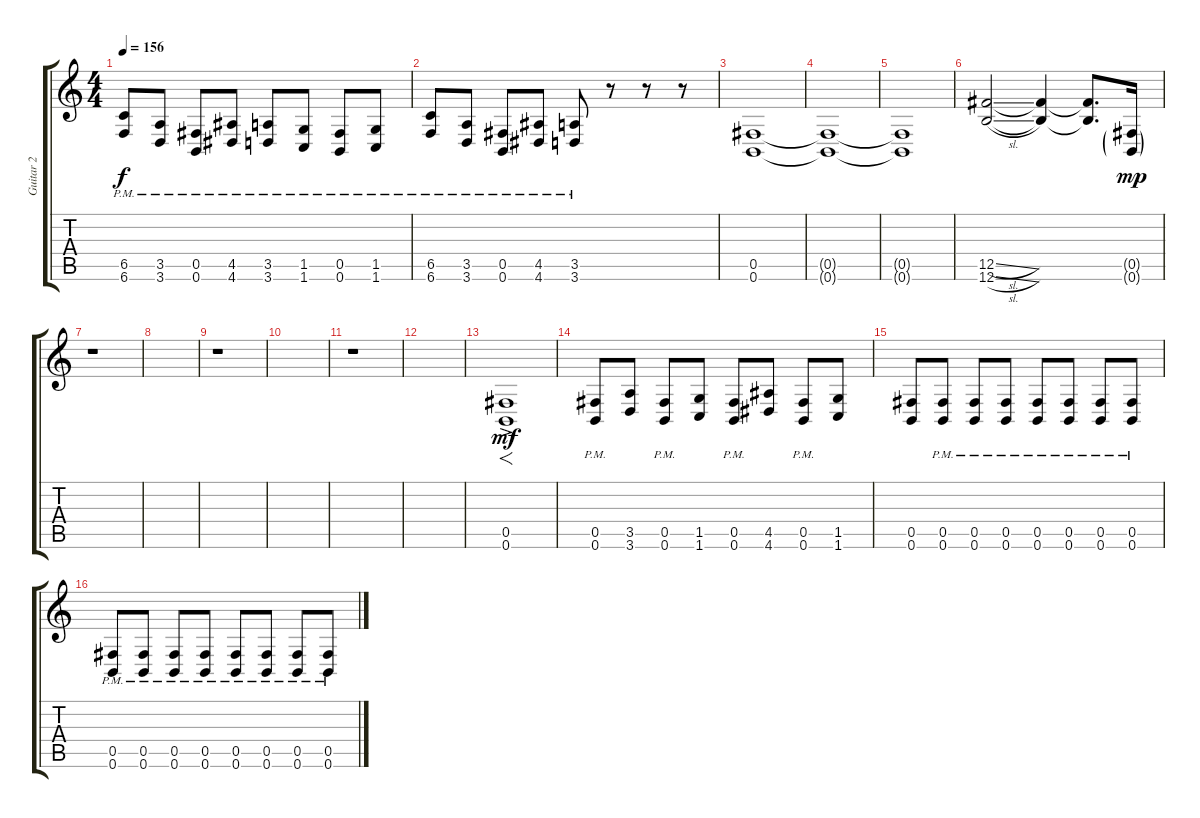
\track ("Guitar 2" "Guitar 2") {instrument distortionguitar}
\staff {score tabs}
\tuning (Db4 Ab3 E3 B2 Gb2 B1) {hide}
\ts (4 4)
\tempo 156
\clef g2
\ks c
(6.5{pm} 6.6{pm}).8{dy f} (3.5{pm} 3.6{pm}).8 (0.5{pm} 0.6{pm}).8 (4.5{pm} 4.6{pm}).8 (3.5{pm} 3.6{pm}).8 (1.5{pm} 1.6{pm}).8 (0.5{pm} 0.6{pm}).8 (1.5{pm} 1.6{pm}).8 |
(6.5{pm} 6.6{pm}).8 (3.5{pm} 3.6{pm}).8 (0.5{pm} 0.6{pm}).8 (4.5{pm} 4.6{pm}).8 (3.5{pm} 3.6{pm}).8 r.8 r.8 r.8 |
(0.5 0.6).1 |
(0.5{t} 0.6{t}).1 |
(0.5{t} 0.6{t}).1 |
(12.5{sl} 12.6{sl}).2 (12.5{t} 12.6{t}).4 (12.5{t} 12.6{t}).8{d} (0.5{g} 0.6{g}).16{dy mp} |
r.1 |
|
r.1 |
|
r.1 |
|
(0.5 0.6{ac}).1{f dy mf} |
(0.5{pm} 0.6{pm}).8 (3.5 3.6).8 (0.5{pm} 0.6{pm}).8 (1.5 1.6).8 (0.5{pm} 0.6{pm}).8 (4.5 4.6).8 (0.5{pm} 0.6{pm}).8 (1.5 1.6).8 |
(0.5 0.6).8 (0.5{pm} 0.6{pm}).8 (0.5{pm} 0.6{pm}).8 (0.5{pm} 0.6{pm}).8 (0.5{pm} 0.6{pm}).8 (0.5{pm} 0.6{pm}).8 (0.5{pm} 0.6{pm}).8 (0.5{pm} 0.6{pm}).8 |
(0.5{pm} 0.6{pm}).8 (0.5{pm} 0.6{pm}).8 (0.5{pm} 0.6{pm}).8 (0.5{pm} 0.6{pm}).8 (0.5{pm} 0.6{pm}).8 (0.5{pm} 0.6{pm}).8 (0.5{pm} 0.6{pm}).8 (0.5{pm} 0.6{pm}).8
